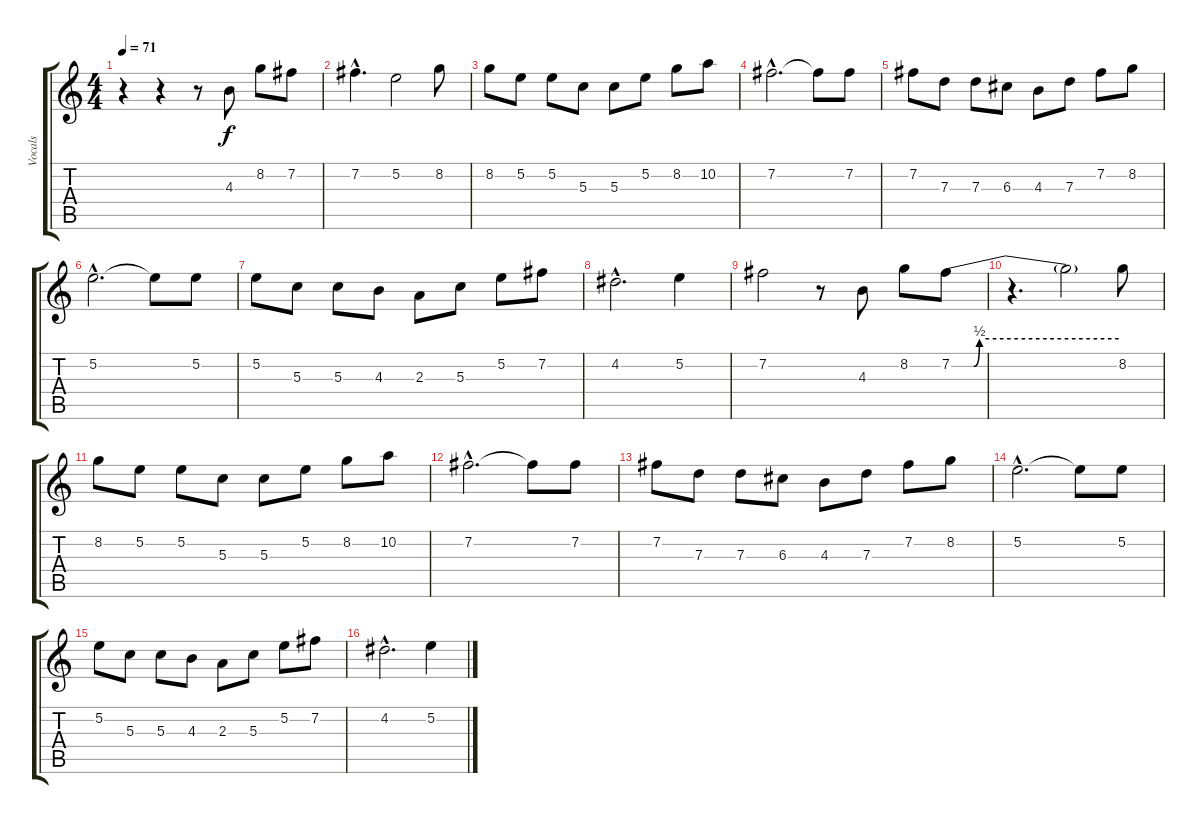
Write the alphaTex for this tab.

\track ("Vocals" "Vocals") {instrument synthstrings1}
\staff {score tabs}
\tuning (E5 B4 G4 D4 A3 E3) {hide}
\ts (4 4)
\tempo 71
\clef g2
\ks c
r.4{dy f instrument synthstrings1} r.4 r.8 4.3.8 8.2.8 7.2.8 |
7.2{hac}.4{d} 5.2.2 8.2.8 |
8.2.8 5.2.8 5.2.8 5.3.8 5.3.8 5.2.8 8.2.8 10.2.8 |
7.2{hac}.2{d} 7.2{t}.8 7.2.8 |
7.2.8 7.3.8 7.3.8 6.3.8 4.3.8 7.3.8 7.2.8 8.2.8 |
5.2{hac}.2{d} 5.2{t}.8 5.2.8 |
5.2.8 5.3.8 5.3.8 4.3.8 2.3.8 5.3.8 5.2.8 7.2.8 |
4.2{hac}.2{d} 5.2.4 |
7.2.2 r.8 4.3.8 8.2.8 7.2{be (custom 0 0 8 0 10 2 60 2)}.8 |
r.4{d} 7.2{t}.2 8.2.8 |
8.2.8 5.2.8 5.2.8 5.3.8 5.3.8 5.2.8 8.2.8 10.2.8 |
7.2{hac}.2{d} 7.2{t}.8 7.2.8 |
7.2.8 7.3.8 7.3.8 6.3.8 4.3.8 7.3.8 7.2.8 8.2.8 |
5.2{hac}.2{d} 5.2{t}.8 5.2.8 |
5.2.8 5.3.8 5.3.8 4.3.8 2.3.8 5.3.8 5.2.8 7.2.8 |
4.2{hac}.2{d} 5.2.4
